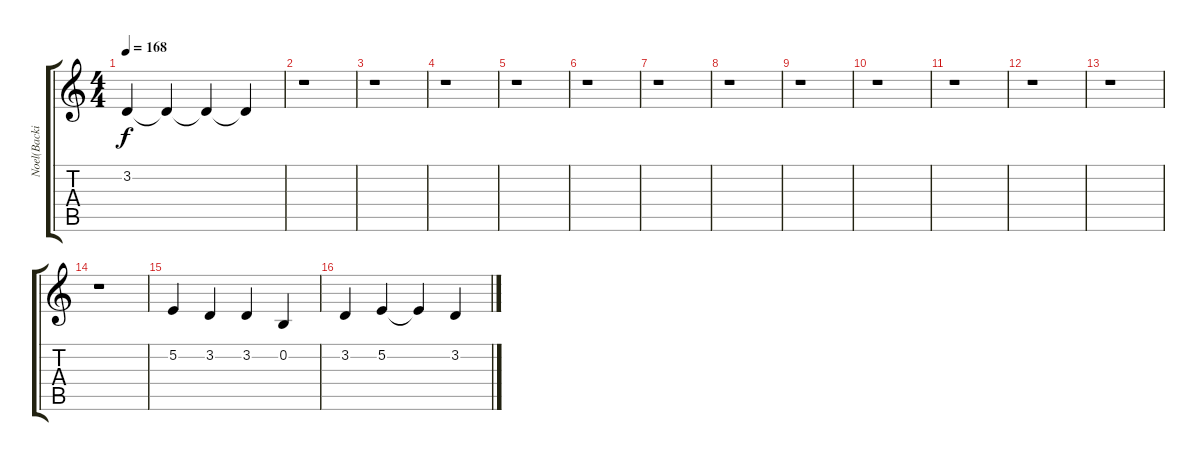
\track ("Noel(Backing Vocal)" "Noel(Backi") {instrument oboe}
\staff {score tabs}
\tuning (E4 B3 G3 D3 A2 E2) {hide}
\ts (4 4)
\tempo 168
\clef g2
\ks c
3.2{t}.4{dy f} 3.2{t}.4 3.2{t}.4 3.2{t}.4 |
r.1 |
r.1 |
r.1 |
r.1 |
r.1 |
r.1 |
r.1 |
r.1 |
r.1 |
r.1 |
r.1 |
r.1 |
r.1 |
5.2.4 3.2.4 3.2.4 0.2.4 |
3.2.4 5.2.4 5.2{t}.4 3.2.4
